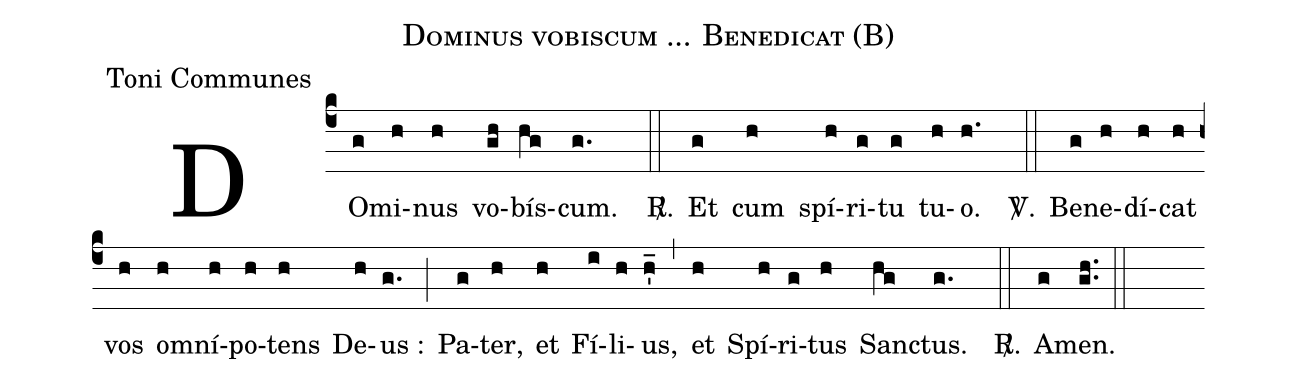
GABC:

name:Dominus vobiscum ... Benedicat (B);
office-part:Toni Communes;
%%
(c4)DO(g)mi-(h)nus(h) vo-(gh)bís-(hg)cum.(g.) ()
<sp>R/</sp>.(::) Et(g) cum(h) spí-(h)ri-(g)tu(g) tu(h)o.(h.) ()
<sp>V/</sp>.(::) Be(g)ne-(h)dí-(h)cat(h) vos(h) om(h)ní-(h)po-(h)tens(h) De(h)us :(g.) (;) Pa(g)ter,(h) et(h) Fí(i)li(h)us,(h_') (,) et(h) Spí(h)ri(g)tus(h) San(hg)ctus.(g.) ()
<sp>R/</sp>.(::) A(g)men.(g.h.) (::)
